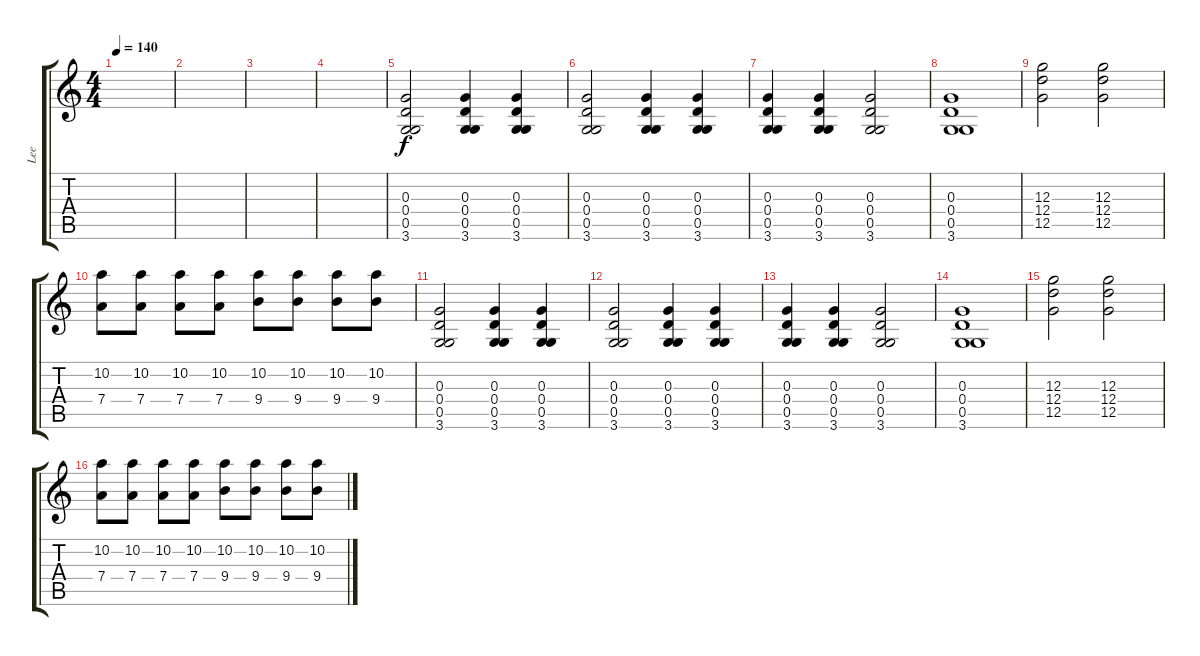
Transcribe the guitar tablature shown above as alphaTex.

\track ("Lee" "Lee") {instrument overdrivenguitar}
\staff {score tabs}
\tuning (E4 B3 G3 D3 G2 E2) {hide}
\ts (4 4)
\tempo 140
\clef g2
\ks c
|
|
|
|
(0.3 0.4 0.5 3.6).2 (0.3 0.4 0.5 3.6).4 (0.3 0.4 0.5 3.6).4 |
(0.3 0.4 0.5 3.6).2 (0.3 0.4 0.5 3.6).4 (0.3 0.4 0.5 3.6).4 |
(0.3 0.4 0.5 3.6).4 (0.3 0.4 0.5 3.6).4 (0.3 0.4 0.5 3.6).2 |
(0.3 0.4 0.5 3.6).1 |
(12.3 12.4 12.5).2 (12.3 12.4 12.5).2 |
(10.2 7.4).8 (10.2 7.4).8 (10.2 7.4).8 (10.2 7.4).8 (10.2 9.4).8 (10.2 9.4).8 (10.2 9.4).8 (10.2 9.4).8 |
(0.3 0.4 0.5 3.6).2 (0.3 0.4 0.5 3.6).4 (0.3 0.4 0.5 3.6).4 |
(0.3 0.4 0.5 3.6).2 (0.3 0.4 0.5 3.6).4 (0.3 0.4 0.5 3.6).4 |
(0.3 0.4 0.5 3.6).4 (0.3 0.4 0.5 3.6).4 (0.3 0.4 0.5 3.6).2 |
(0.3 0.4 0.5 3.6).1 |
(12.3 12.4 12.5).2 (12.3 12.4 12.5).2 |
(10.2 7.4).8 (10.2 7.4).8 (10.2 7.4).8 (10.2 7.4).8 (10.2 9.4).8 (10.2 9.4).8 (10.2 9.4).8 (10.2 9.4).8
